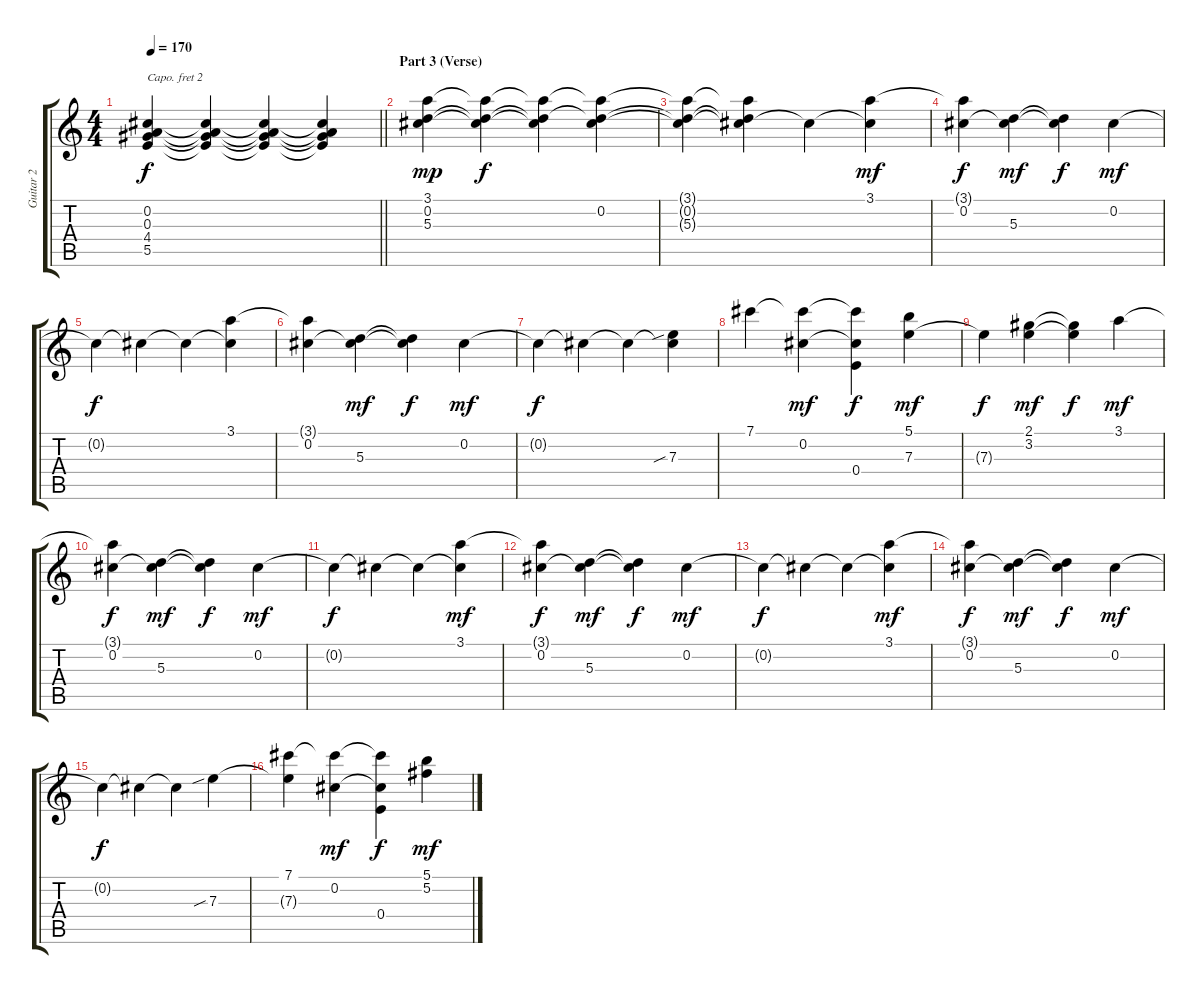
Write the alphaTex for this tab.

\track ("Guitar 2" "Guitar 2") {instrument acousticguitarnylon}
\staff {score tabs}
\capo 2
\tuning (E4 B3 G3 D3 A2 E2) {hide}
\ts (4 4)
\tempo 170
\clef g2
\barLineRight lightlight
\ks c
(0.2{t} 0.3{t} 4.4{t} 5.5{t}).4{dy f} (0.2{t} 0.3{t} 4.4{t} 5.5{t}).4 (0.2{t} 0.3{t} 4.4{t} 5.5{t}).4 (0.2{t} 0.3{t} 4.4{t} 5.5{t}).4 |
\section ("" "Part 3 (Verse)")
(3.1 0.2 5.3).4{dy mp} (3.1{t} 0.2{t} 5.3{t}).4{dy f} (3.1{t} 0.2{t} 5.3{t}).4 (3.1{t} 0.2 5.3{t}).4 |
(3.1{t} 0.2{t} 5.3{t}).4 (3.1{t} 0.2{t} 5.3{t}).4 0.2{t}.4 (3.1 0.2{t}).4{dy mf} |
(3.1{t} 0.2).4{dy f} (0.2{t} 5.3).4{dy mf} (0.2{t} 5.3{t}).4{dy f} 0.2.4{dy mf} |
0.2{t}.4{dy f} 0.2{t}.4 0.2{t}.4 (3.1 0.2{t}).4 |
(3.1{t} 0.2).4 (0.2{t} 5.3).4{dy mf} (0.2{t} 5.3{t}).4{dy f} 0.2.4{dy mf} |
0.2{t}.4{dy f} 0.2{t}.4 0.2{t}.4 (0.2{t} 7.3{sib}).4 |
7.1.4 (7.1{t} 0.2).4{dy mf} (7.1{t} 0.2{t} 0.4).4{dy f} (5.1 7.3).4{dy mf} |
7.3{t}.4{dy f} (2.1 3.2).4{dy mf} (2.1{t} 3.2{t}).4{dy f} 3.1.4{dy mf} |
(3.1{t} 0.2).4{dy f} (0.2{t} 5.3).4{dy mf} (0.2{t} 5.3{t}).4{dy f} 0.2.4{dy mf} |
0.2{t}.4{dy f} 0.2{t}.4 0.2{t}.4 (3.1 0.2{t}).4{dy mf} |
(3.1{t} 0.2).4{dy f} (0.2{t} 5.3).4{dy mf} (0.2{t} 5.3{t}).4{dy f} 0.2.4{dy mf} |
0.2{t}.4{dy f} 0.2{t}.4 0.2{t}.4 (3.1 0.2{t}).4{dy mf} |
(3.1{t} 0.2).4{dy f} (0.2{t} 5.3).4{dy mf} (0.2{t} 5.3{t}).4{dy f} 0.2.4{dy mf} |
0.2{t}.4{dy f} 0.2{t}.4 0.2{t}.4 7.3{sib}.4 |
(7.1 7.3{t}).4 (7.1{t} 0.2).4{dy mf} (7.1{t} 0.2{t} 0.4).4{dy f} (5.1 5.2).4{dy mf}
